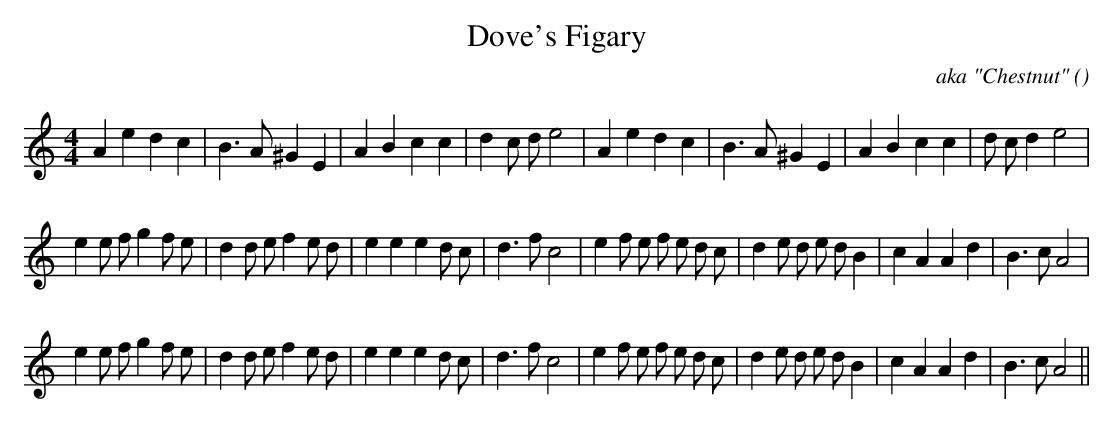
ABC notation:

X:1
T: Dove's Figary
C:aka "Chestnut"
O:
M:4/4
K:Am
K:Am
M:4/4
L:1/16
A4 e4 d4 c4 |B6 A2 ^G4 E4 |A4 B4 c4 c4 |d4 c2 d2 e8 |A4 e4 d4 c4 |B6 A2 ^G4 E4 |A4 B4 c4 c4 |d2 c2 d4 e8 |
e4 e2 f2 g4 f2 e2 |d4 d2 e2 f4 e2 d2 |e4 e4 e4 d2 c2 |d6 f2 c8 |e4 f2 e2 f2 e2 d2 c2 |d4 e2 d2 e2 d2 B4 |c4 A4 A4 d4 |B6 c2 A8 |
e4 e2 f2 g4 f2 e2 |d4 d2 e2 f4 e2 d2 |e4 e4 e4 d2 c2 |d6 f2 c8 |e4 f2 e2 f2 e2 d2 c2 |d4 e2 d2 e2 d2 B4 |c4 A4 A4 d4 |B6 c2 A8 ||
